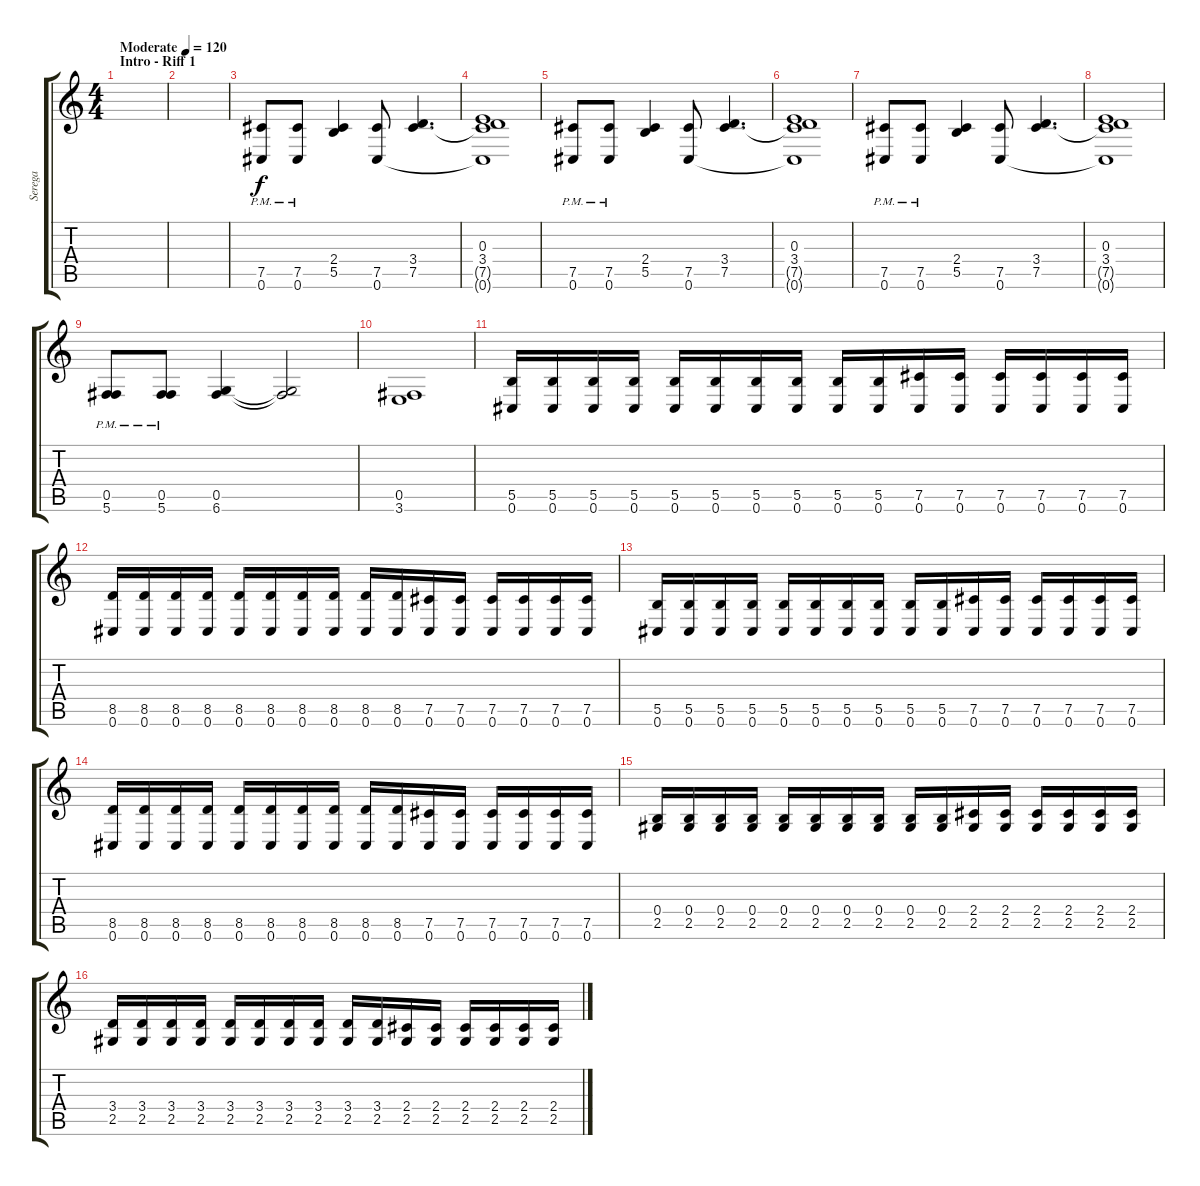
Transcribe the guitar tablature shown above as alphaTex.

\track ("Serega" "Serega") {instrument distortionguitar}
\staff {score tabs}
\tuning (Db4 Ab3 E3 B2 Gb2 Db2) {hide}
\ts (4 4)
\section ("" "Intro - Riff 1")
\tempo (120 "Moderate")
\clef g2
\ks c
|
|
(7.5{pm} 0.6{pm}).8 (7.5{pm} 0.6{pm}).8 (2.4 5.5).4 (7.5 0.6).8 (3.4 7.5).4{d} |
(0.3 3.4 7.5{t} 0.6{t}).1 |
(7.5{pm} 0.6{pm}).8 (7.5{pm} 0.6{pm}).8 (2.4 5.5).4 (7.5 0.6).8 (3.4 7.5).4{d} |
(0.3 3.4 7.5{t} 0.6{t}).1 |
(7.5{pm} 0.6{pm}).8 (7.5{pm} 0.6{pm}).8 (2.4 5.5).4 (7.5 0.6).8 (3.4 7.5).4{d} |
(0.3 3.4 7.5{t} 0.6{t}).1 |
(0.5 5.6{pm}).8 (0.5{pm} 5.6{pm}).8 (0.5 6.6).4 (0.5{t} 6.6{t}).2 |
(0.5 3.6).1 |
(5.5 0.6).16 (5.5 0.6).16 (5.5 0.6).16 (5.5 0.6).16 (5.5 0.6).16 (5.5 0.6).16 (5.5 0.6).16 (5.5 0.6).16 (5.5 0.6).16 (5.5 0.6).16 (7.5 0.6).16 (7.5 0.6).16 (7.5 0.6).16 (7.5 0.6).16 (7.5 0.6).16 (7.5 0.6).16 |
(8.5 0.6).16 (8.5 0.6).16 (8.5 0.6).16 (8.5 0.6).16 (8.5 0.6).16 (8.5 0.6).16 (8.5 0.6).16 (8.5 0.6).16 (8.5 0.6).16 (8.5 0.6).16 (7.5 0.6).16 (7.5 0.6).16 (7.5 0.6).16 (7.5 0.6).16 (7.5 0.6).16 (7.5 0.6).16 |
(5.5 0.6).16 (5.5 0.6).16 (5.5 0.6).16 (5.5 0.6).16 (5.5 0.6).16 (5.5 0.6).16 (5.5 0.6).16 (5.5 0.6).16 (5.5 0.6).16 (5.5 0.6).16 (7.5 0.6).16 (7.5 0.6).16 (7.5 0.6).16 (7.5 0.6).16 (7.5 0.6).16 (7.5 0.6).16 |
(8.5 0.6).16 (8.5 0.6).16 (8.5 0.6).16 (8.5 0.6).16 (8.5 0.6).16 (8.5 0.6).16 (8.5 0.6).16 (8.5 0.6).16 (8.5 0.6).16 (8.5 0.6).16 (7.5 0.6).16 (7.5 0.6).16 (7.5 0.6).16 (7.5 0.6).16 (7.5 0.6).16 (7.5 0.6).16 |
(0.4 2.5).16 (0.4 2.5).16 (0.4 2.5).16 (0.4 2.5).16 (0.4 2.5).16 (0.4 2.5).16 (0.4 2.5).16 (0.4 2.5).16 (0.4 2.5).16 (0.4 2.5).16 (2.4 2.5).16 (2.4 2.5).16 (2.4 2.5).16 (2.4 2.5).16 (2.4 2.5).16 (2.4 2.5).16 |
(3.4 2.5).16 (3.4 2.5).16 (3.4 2.5).16 (3.4 2.5).16 (3.4 2.5).16 (3.4 2.5).16 (3.4 2.5).16 (3.4 2.5).16 (3.4 2.5).16 (3.4 2.5).16 (2.4 2.5).16 (2.4 2.5).16 (2.4 2.5).16 (2.4 2.5).16 (2.4 2.5).16 (2.4 2.5).16
